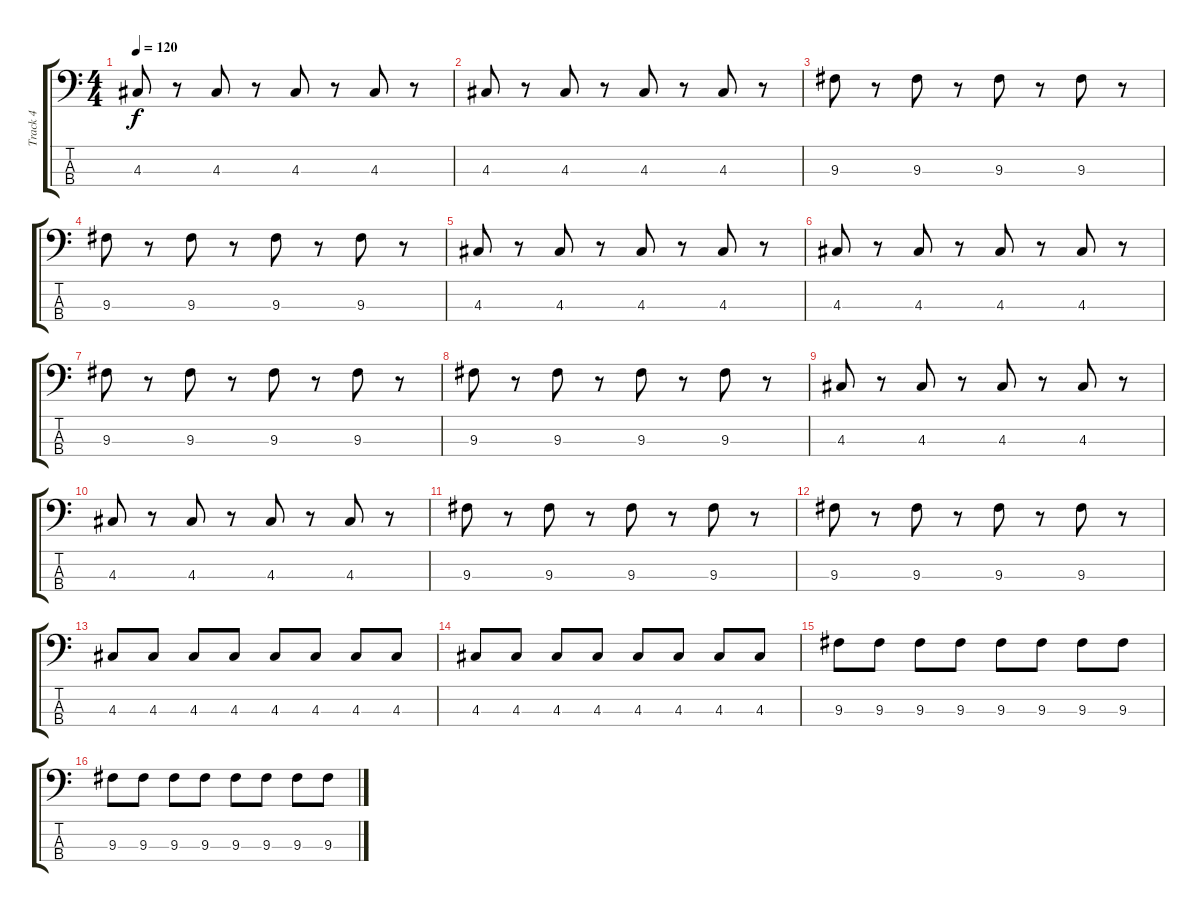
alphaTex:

\track ("Track 4" "Track 4") {instrument electricbassfinger}
\staff {score tabs}
\tuning (G2 D2 A1 E1) {hide}
\ts (4 4)
\tempo 120
\clef f4
\ks c
4.3.8{dy f} r.8 4.3.8 r.8 4.3.8 r.8 4.3.8 r.8 |
4.3.8 r.8 4.3.8 r.8 4.3.8 r.8 4.3.8 r.8 |
9.3.8 r.8 9.3.8 r.8 9.3.8 r.8 9.3.8 r.8 |
9.3.8 r.8 9.3.8 r.8 9.3.8 r.8 9.3.8 r.8 |
4.3.8 r.8 4.3.8 r.8 4.3.8 r.8 4.3.8 r.8 |
4.3.8 r.8 4.3.8 r.8 4.3.8 r.8 4.3.8 r.8 |
9.3.8 r.8 9.3.8 r.8 9.3.8 r.8 9.3.8 r.8 |
9.3.8 r.8 9.3.8 r.8 9.3.8 r.8 9.3.8 r.8 |
4.3.8 r.8 4.3.8 r.8 4.3.8 r.8 4.3.8 r.8 |
4.3.8 r.8 4.3.8 r.8 4.3.8 r.8 4.3.8 r.8 |
9.3.8 r.8 9.3.8 r.8 9.3.8 r.8 9.3.8 r.8 |
9.3.8 r.8 9.3.8 r.8 9.3.8 r.8 9.3.8 r.8 |
4.3.8 4.3.8 4.3.8 4.3.8 4.3.8 4.3.8 4.3.8 4.3.8 |
4.3.8 4.3.8 4.3.8 4.3.8 4.3.8 4.3.8 4.3.8 4.3.8 |
9.3.8 9.3.8 9.3.8 9.3.8 9.3.8 9.3.8 9.3.8 9.3.8 |
9.3.8 9.3.8 9.3.8 9.3.8 9.3.8 9.3.8 9.3.8 9.3.8
